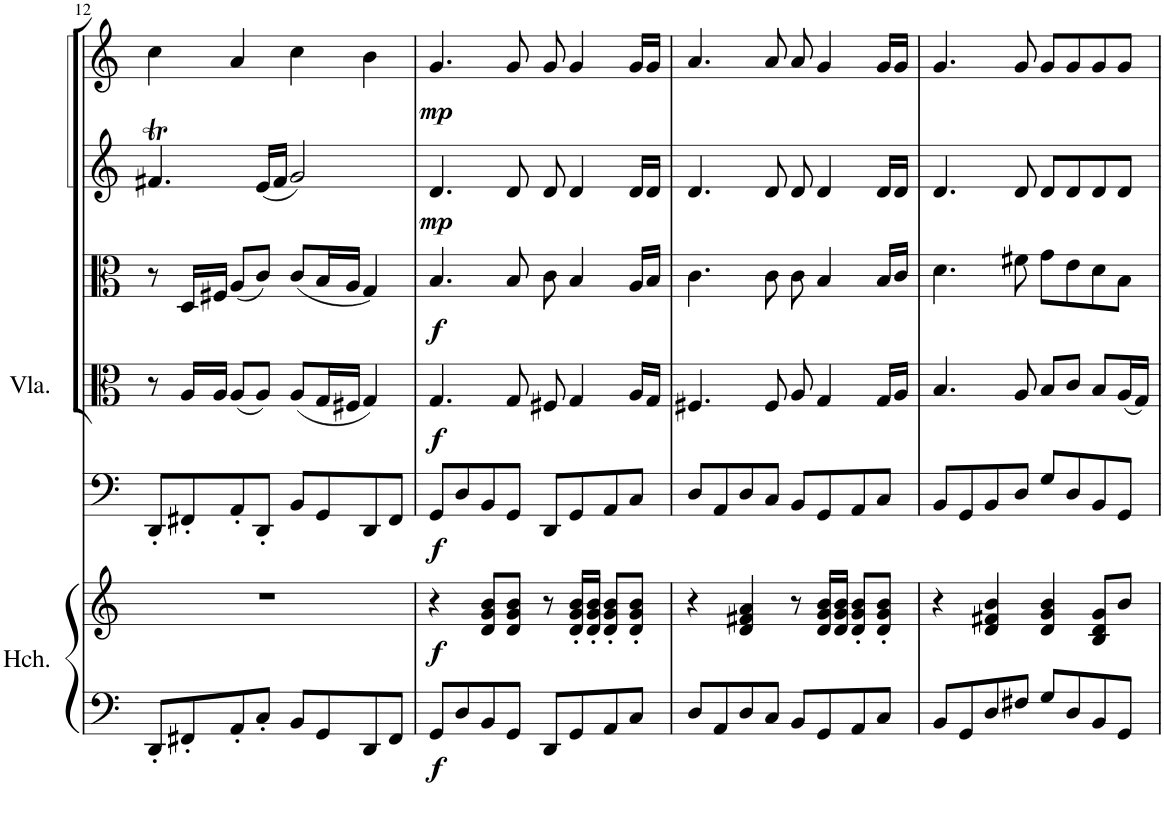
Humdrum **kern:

**kern	**kern	**dynam	**kern	**dynam	**kern	**dynam	**kern	**dynam	**kern	**dynam	**kern	**dynam
*part6	*part6	*part6	*part5	*part5	*part4	*part4	*part3	*part3	*part2	*part2	*part1	*part1
*staff7	*staff6	*staff6/7	*staff5	*staff5	*staff4	*staff4	*staff3	*staff3	*staff2	*staff2	*staff1	*staff1
*I"Harpsichord	*	*	*I"Contrabass	*	*I"Viola	*	*I"Viola	*	*I"Violin II	*	*I"Violin I	*
*I'Hch.	*	*	*	*	*I'Vla.	*	*I'Vla	*	*I'Vln	*	*I'Vln	*
!!LO:PB:g=z
*clefF4	*clefG2	*	*clefF4	*	*clefC3	*	*clefC3	*	*clefG2	*	*clefG2	*
*k[]	*k[]	*	*k[]	*	*k[]	*	*k[]	*	*k[]	*	*k[]	*
*M4/4	*M4/4	*	*M4/4	*	*M4/4	*	*M4/4	*	*M4/4	*	*M4/4	*
=12	=12	=12	=12	=12	=12	=12	=12	=12	=12	=12	=12	=12
8DD'/L	1r	.	8DD'/L	.	8r	.	8r	.	4.f#Xt/	.	4cc\	.
8FF#X'/	.	.	8FF#X'/	.	16A/LL	.	16D/LL	.	.	.	.	.
.	.	.	.	.	16A/JJ	.	16F#X/JJ	.	.	.	.	.
8AA'/	.	.	8AA'/	.	(8A/L	.	(8A/L	.	.	.	4a/	.
8C'/J	.	.	8DD'/J	.	8A/J)	.	8c/J)	.	(16e/LL	.	.	.
.	.	.	.	.	.	.	.	.	16f#/JJ	.	.	.
8BB/L	.	.	8BB/L	.	(8A/L	.	(8c/L	.	2g/)	.	4cc\	.
8GG/	.	.	8GG/	.	16G/L	.	16B/L	.	.	.	.	.
.	.	.	.	.	16F#X/JJ	.	16A/JJ	.	.	.	.	.
8DD/	.	.	8DD/	.	4G/)	.	4G/)	.	.	.	4b\	.
8FF#/J	.	.	8FF#/J	.	.	.	.	.	.	.	.	.
=13	=13	=13	=13	=13	=13	=13	=13	=13	=13	=13	=13	=13
!	!	!LO:DY:b=2	!	!	!	!	!	!	!	!	!	!
!	!	!LO:DY:n=1:b	!	!LO:DY:b	!	!LO:DY:b	!	!LO:DY:b	!	!LO:DY:b	!	!LO:DY:b
8GG/L	4r	f f	8GG/L	f	4.G/	f	4.B/	f	4.d/	mp	4.g/	mp
8D/	.	.	8D/	.	.	.	.	.	.	.	.	.
8BB/	8d/ 8g/ 8b/L	.	8BB/	.	.	.	.	.	.	.	.	.
8GG/J	8d/ 8g/ 8b/J	.	8GG/J	.	8G/	.	8B/	.	8d/	.	8g/	.
8DD/L	8r	.	8DD/L	.	8F#X/	.	8c\	.	8d/	.	8g/	.
8GG/	16d/' 16g/' 16b/'LL	.	8GG/	.	4G/	.	4B/	.	4d/	.	4g/	.
.	16d/' 16g/' 16b/'JJ	.	.	.	.	.	.	.	.	.	.	.
8AA/	8d/' 8g/' 8b/'L	.	8AA/	.	.	.	.	.	.	.	.	.
8C/J	8d/' 8g/' 8b/'J	.	8C/J	.	16A/LL	.	16A/LL	.	16d/LL	.	16g/LL	.
.	.	.	.	.	16G/JJ	.	16B/JJ	.	16d/JJ	.	16g/JJ	.
=14	=14	=14	=14	=14	=14	=14	=14	=14	=14	=14	=14	=14
8D/L	4r	.	8D/L	.	4.F#X/	.	4.c\	.	4.d/	.	4.a/	.
8AA/	.	.	8AA/	.	.	.	.	.	.	.	.	.
8D/	4d/ 4f#X/ 4a/	.	8D/	.	.	.	.	.	.	.	.	.
8C/J	.	.	8C/J	.	8F#/	.	8c\	.	8d/	.	8a/	.
8BB/L	8r	.	8BB/L	.	8A/	.	8c\	.	8d/	.	8a/	.
8GG/	16d/ 16g/ 16b/LL	.	8GG/	.	4G/	.	4B/	.	4d/	.	4g/	.
.	16d/ 16g/ 16b/JJ	.	.	.	.	.	.	.	.	.	.	.
8AA/	8d/' 8g/' 8b/'L	.	8AA/	.	.	.	.	.	.	.	.	.
8C/J	8d/' 8g/' 8b/'J	.	8C/J	.	16G/LL	.	16B/LL	.	16d/LL	.	16g/LL	.
.	.	.	.	.	16A/JJ	.	16c/JJ	.	16d/JJ	.	16g/JJ	.
=15	=15	=15	=15	=15	=15	=15	=15	=15	=15	=15	=15	=15
8BB/L	4r	.	8BB/L	.	4.B/	.	4.d\	.	4.d/	.	4.g/	.
8GG/	.	.	8GG/	.	.	.	.	.	.	.	.	.
8D/	4d/ 4f#X/ 4b/	.	8BB/	.	.	.	.	.	.	.	.	.
8F#X/J	.	.	8D/J	.	8A/	.	8f#X\	.	8d/	.	8g/	.
8G/L	4d/ 4g/ 4b/	.	8G/L	.	8B/L	.	8g\L	.	8d/L	.	8g/L	.
8D/	.	.	8D/	.	8c/J	.	8e\	.	8d/	.	8g/	.
8BB/	8B/ 8d/ 8g/L	.	8BB/	.	8B/L	.	8d\	.	8d/	.	8g/	.
8GG/J	8b/J	.	8GG/J	.	(16A/L	.	8B\J	.	8d/J	.	8g/J	.
.	.	.	.	.	16G/JJ)	.	.	.	.	.	.	.
=	=	=	=	=	=	=	=	=	=	=	=	=
*-	*-	*-	*-	*-	*-	*-	*-	*-	*-	*-	*-	*-
